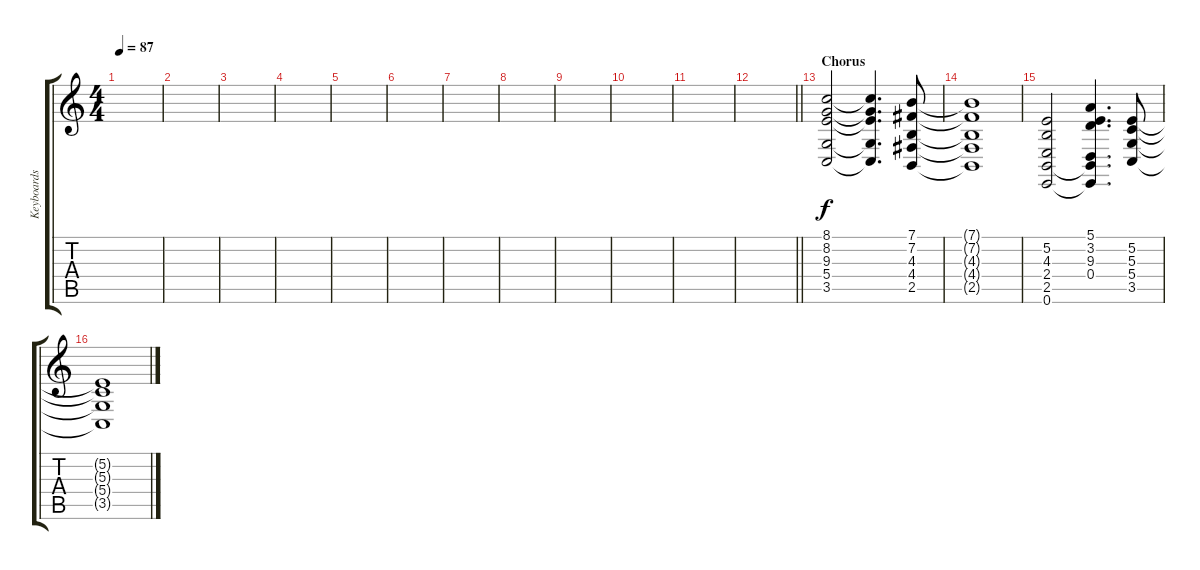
\track ("Keyboards" "Keyboards") {instrument stringensemble1}
\staff {score tabs}
\tuning (E4 B3 G3 D3 A2 E2) {hide}
\ts (4 4)
\tempo 87
\clef g2
\ks c
|
|
|
|
|
|
|
|
|
|
|
\barLineRight lightlight
|
\section ("" "Chorus")
(8.1 8.2 9.3 5.4 3.5).2 (8.1{t} 8.2{t} 9.3{t} 5.4{t} 3.5{t}).4{d} (7.1 7.2 4.3 4.4 2.5).8 |
(7.1{t} 7.2{t} 4.3{t} 4.4{t} 2.5{t}).1 |
(5.2 4.3 2.4 2.5 0.6).2 (5.1 3.2 9.3 0.4 2.5{t} 0.6{t}).4{d} (5.2 5.3 5.4 3.5).8 |
(5.2{t} 5.3{t} 5.4{t} 3.5{t}).1
